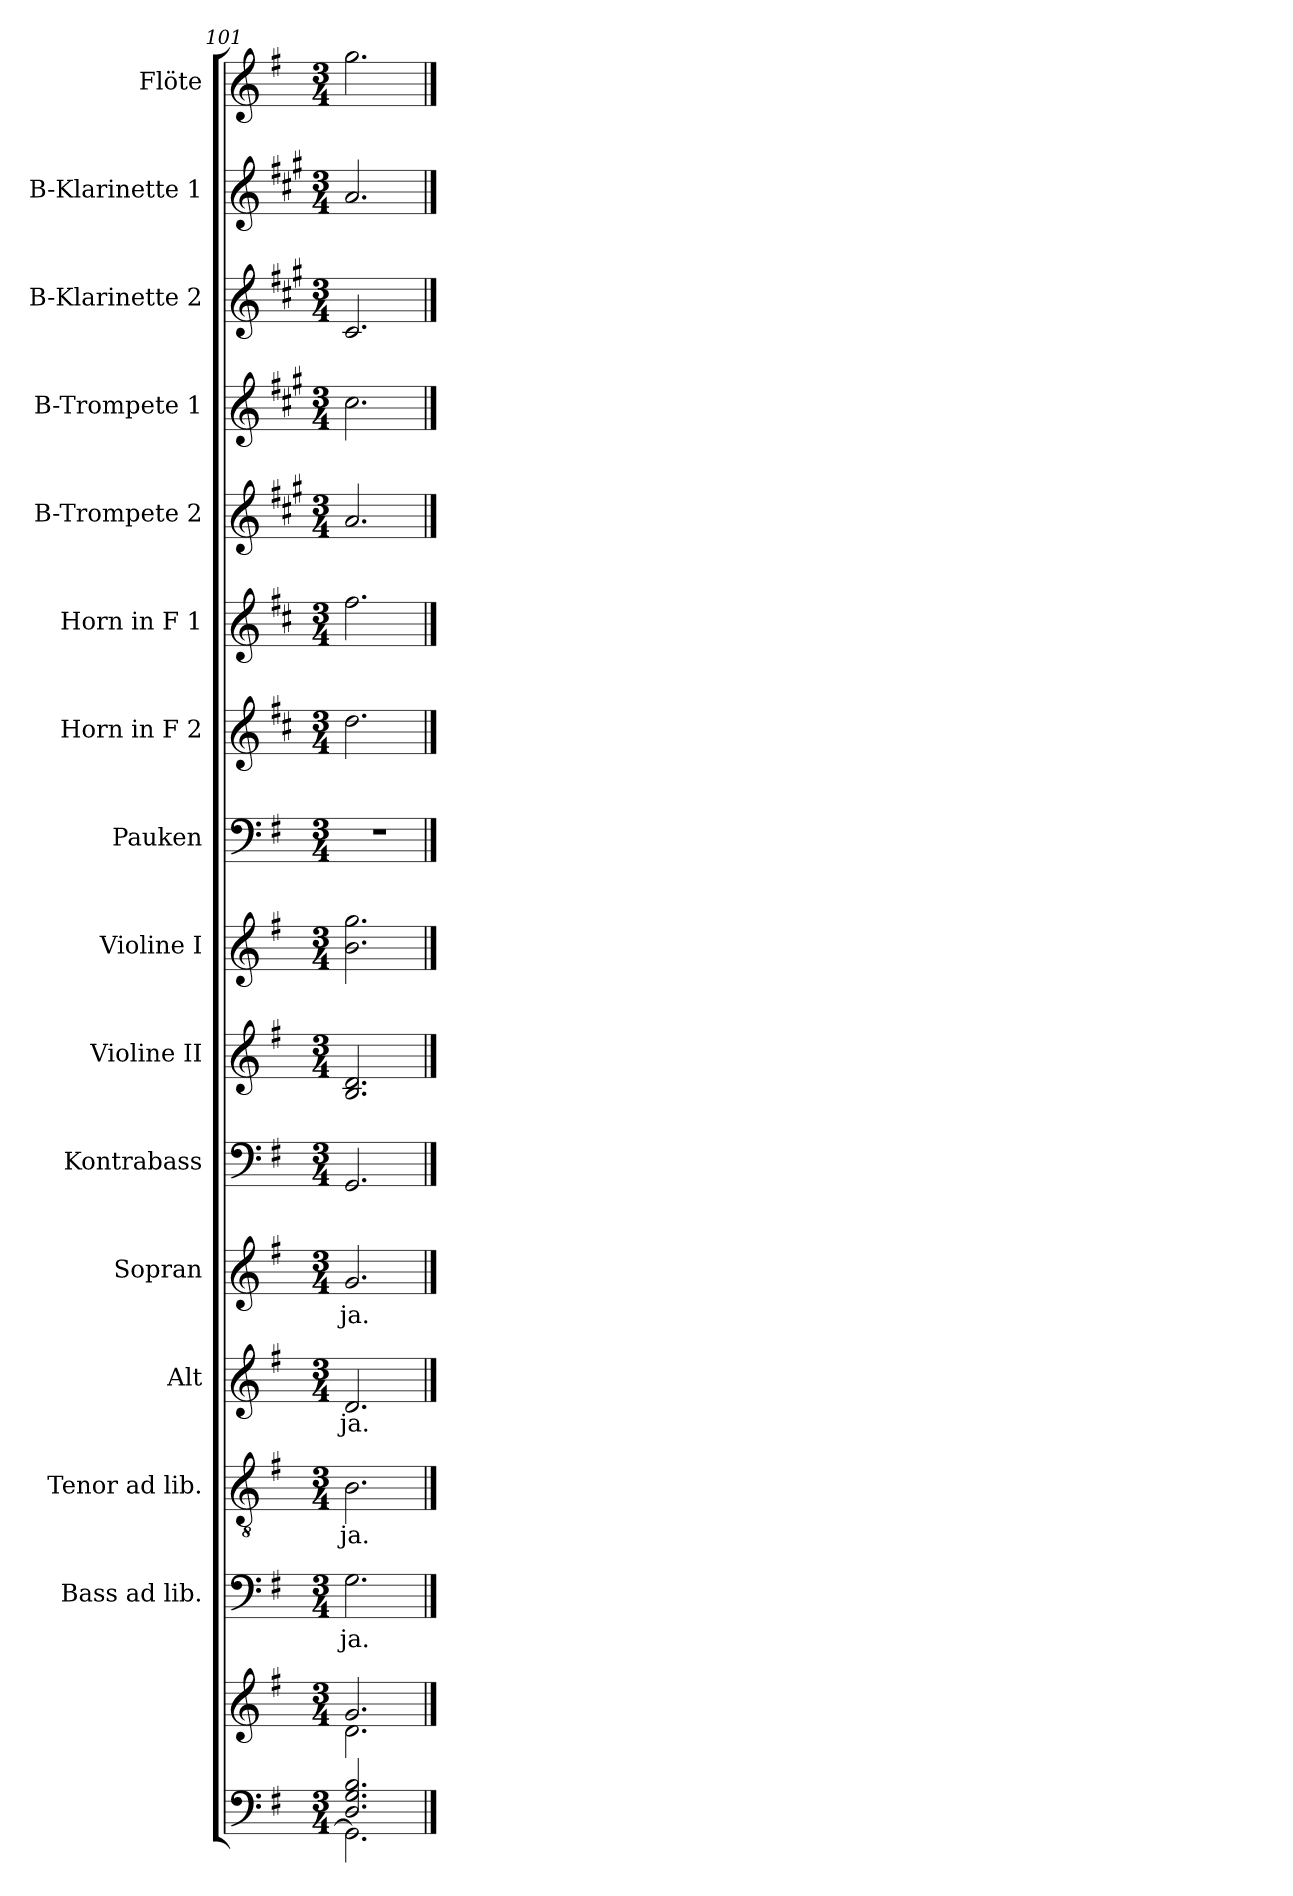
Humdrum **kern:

**kern	**kern	**kern	**text	**kern	**text	**kern	**text	**kern	**text	**kern	**kern	**kern	**kern	**kern	**kern	**kern	**kern	**kern	**kern	**kern
*part16	*part16	*part15	*part15	*part14	*part14	*part13	*part13	*part12	*part12	*part11	*part10	*part9	*part8	*part7	*part6	*part5	*part4	*part3	*part2	*part1
*staff17	*staff16	*staff15	*staff15	*staff14	*staff14	*staff13	*staff13	*staff12	*staff12	*staff11	*staff10	*staff9	*staff8	*staff7	*staff6	*staff5	*staff4	*staff3	*staff2	*staff1
*	*	*I"Bass ad lib.	*	*I"Tenor ad lib.	*	*I"Alt	*	*I"Sopran	*	*I"Kontrabass	*I"Violine II	*I"Violine I	*I"Pauken	*I"Horn in F 2	*I"Horn in F 1	*I"B-Trompete 2	*I"B-Trompete 1	*I"B-Klarinette 2	*I"B-Klarinette 1	*I"Flöte
*	*	*I'B.	*	*I'T.	*	*I'A.	*	*I'S.	*	*I'Kb.	*I'Vl. II	*I'Vl. I	*I'Pk.	*	*I'Hr. 1	*I'B Trp. 2	*I'B Trp. 1	*I'B Kl. 2	*I'B Kl. 1	*I'Fl.
*clefF4	*clefG2	*clefF4	*	*clefGv2	*	*clefG2	*	*clefG2	*	*clefF4	*clefG2	*clefG2	*clefF4	*clefG2	*clefG2	*clefG2	*clefG2	*clefG2	*clefG2	*clefG2
*	*	*	*	*	*	*	*	*	*	*ITrd7c12	*	*	*	*ITrd4c7	*ITrd4c7	*ITrd1c2	*ITrd1c2	*ITrd1c2	*ITrd1c2	*
*k[f#]	*k[f#]	*k[f#]	*	*k[f#]	*	*k[f#]	*	*k[f#]	*	*k[f#]	*k[f#]	*k[f#]	*k[f#]	*k[f#]	*k[f#]	*k[f#]	*k[f#]	*k[f#]	*k[f#]	*k[f#]
*G:	*G:	*G:	*	*G:	*	*G:	*	*G:	*	*G:	*G:	*G:	*G:	*G:	*G:	*G:	*G:	*G:	*G:	*G:
*M3/4	*M3/4	*M3/4	*	*M3/4	*	*M3/4	*	*M3/4	*	*M3/4	*M3/4	*M3/4	*M3/4	*M3/4	*M3/4	*M3/4	*M3/4	*M3/4	*M3/4	*M3/4
=101	=101	=101	=101	=101	=101	=101	=101	=101	=101	=101	=101	=101	=101	=101	=101	=101	=101	=101	=101	=101
*^	*^	*	*	*	*	*	*	*	*	*	*	*	*	*	*	*	*	*	*	*
!	!	!	!	!	!LO:LY:b	!	!LO:LY:b	!	!LO:LY:b	!	!LO:LY:b	!	!	!	!	!	!	!	!	!	!	!
2.D/ 2.G/ 2.B/	2.GG\]	2.g/	2.d\	2.G\	-ja.	2.B\	-ja.	2.d/	-ja.	2.g/	-ja.	2.GGG/	2.B/ 2.d/	2.b\ 2.gg\	2.r	2.g\	2.b\	2.g/	2.b\	2.B/	2.g/	2.gg\
*v	*v	*	*	*	*	*	*	*	*	*	*	*	*	*	*	*	*	*	*	*	*	*
*	*v	*v	*	*	*	*	*	*	*	*	*	*	*	*	*	*	*	*	*	*	*
==	==	==	==	==	==	==	==	==	==	==	==	==	==	==	==	==	==	==	==	==
*-	*-	*-	*-	*-	*-	*-	*-	*-	*-	*-	*-	*-	*-	*-	*-	*-	*-	*-	*-	*-
